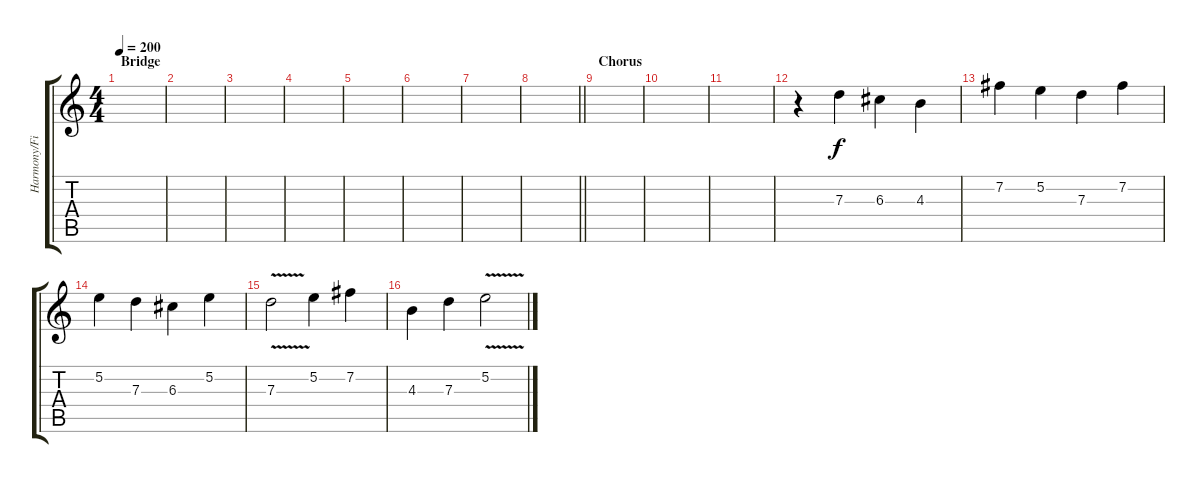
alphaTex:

\track ("Harmony/Fills" "Harmony/Fi") {instrument distortionguitar}
\staff {score tabs}
\tuning (E4 B3 G3 D3 A2 E2) {hide}
\ts (4 4)
\section ("" "Bridge")
\tempo 200
\clef g2
\ks c
|
|
|
|
|
|
|
\barLineRight lightlight
|
\section ("" "Chorus")
|
|
|
r.4 7.3.4 6.3.4 4.3.4 |
7.2.4 5.2.4 7.3.4 7.2.4 |
5.2.4 7.3.4 6.3.4 5.2.4 |
7.3{v}.2 5.2.4 7.2.4 |
4.3.4 7.3.4 5.2{v}.2
